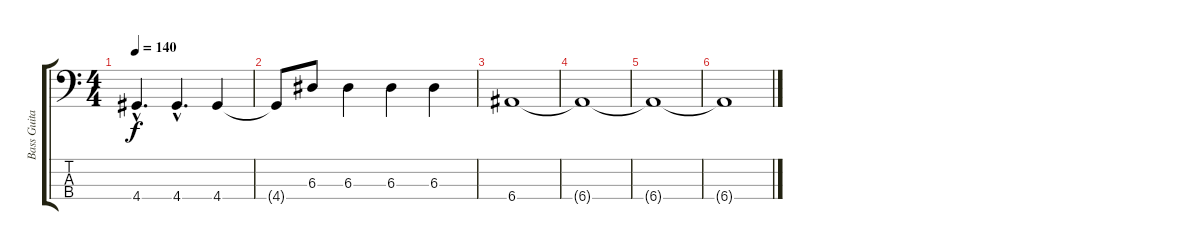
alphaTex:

\track ("Bass Guitar" "Bass Guita") {instrument electricbassfinger}
\staff {score tabs}
\tuning (G2 D2 A1 E1) {hide}
\ts (4 4)
\tempo 140
\clef f4
\ks c
4.4{hac}.4{d dy f} 4.4{hac}.4{d} 4.4.4 |
4.4{t}.8 6.3.8 6.3.4 6.3.4 6.3.4 |
6.4.1 |
6.4{t}.1{volume 0} |
6.4{t}.1 |
6.4{t}.1
